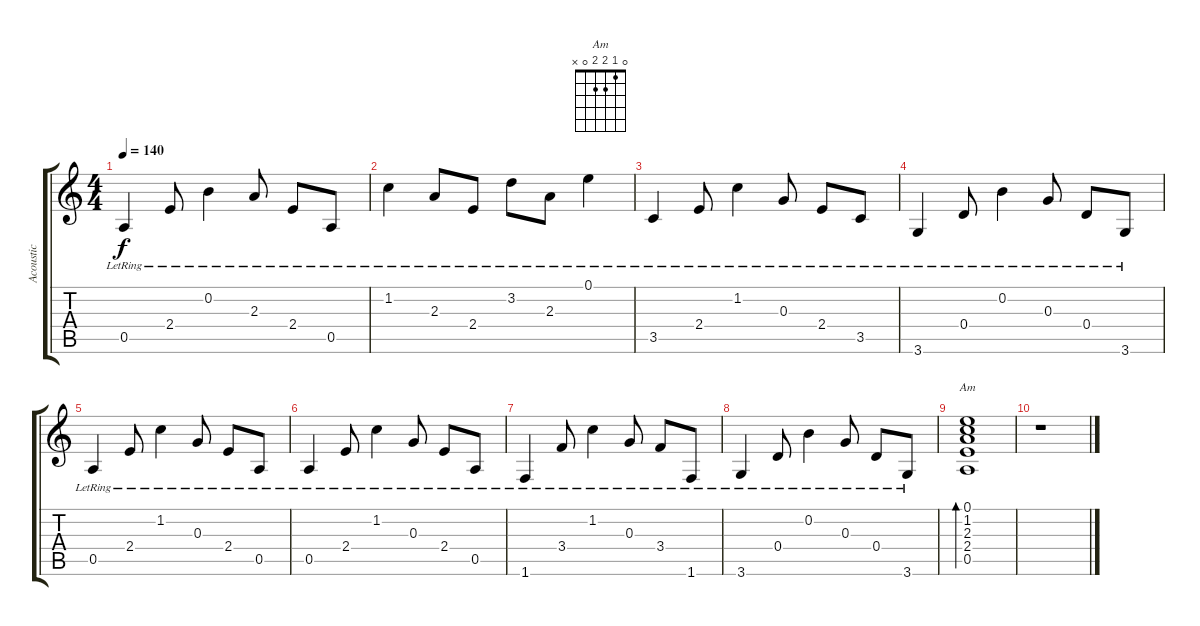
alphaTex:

\track ("Acoustic" "Acoustic") {instrument acousticguitarsteel}
\staff {score tabs}
\tuning (E4 B3 G3 D3 A2 E2) {hide}
\chord ("Am" 0 1 2 2 0 x)
\ts (4 4)
\tempo 140
\clef g2
\ks c
0.5{lr}.4{dy f} 2.4{lr}.8 0.2{lr}.4 2.3{lr}.8 2.4{lr}.8 0.5{lr}.8 |
1.2{lr}.4 2.3{lr}.8 2.4{lr}.8 3.2{lr}.8 2.3{lr}.8 0.1{lr}.4 |
3.5{lr}.4 2.4{lr}.8 1.2{lr}.4 0.3{lr}.8 2.4{lr}.8 3.5{lr}.8 |
3.6{lr}.4 0.4{lr}.8 0.2{lr}.4 0.3{lr}.8 0.4{lr}.8 3.6{lr}.8 |
0.5{lr}.4 2.4{lr}.8 1.2{lr}.4 0.3{lr}.8 2.4{lr}.8 0.5{lr}.8 |
0.5{lr}.4 2.4{lr}.8 1.2{lr}.4 0.3{lr}.8 2.4{lr}.8 0.5{lr}.8 |
1.6{lr}.4 3.4{lr}.8 1.2{lr}.4 0.3{lr}.8 3.4{lr}.8 1.6{lr}.8 |
3.6{lr}.4 0.4{lr}.8 0.2{lr}.4 0.3{lr}.8 0.4{lr}.8 3.6{lr}.8 |
(0.1 1.2 2.3 2.4 0.5).1{bd 240 ch "Am" volume 0} |
r.1
